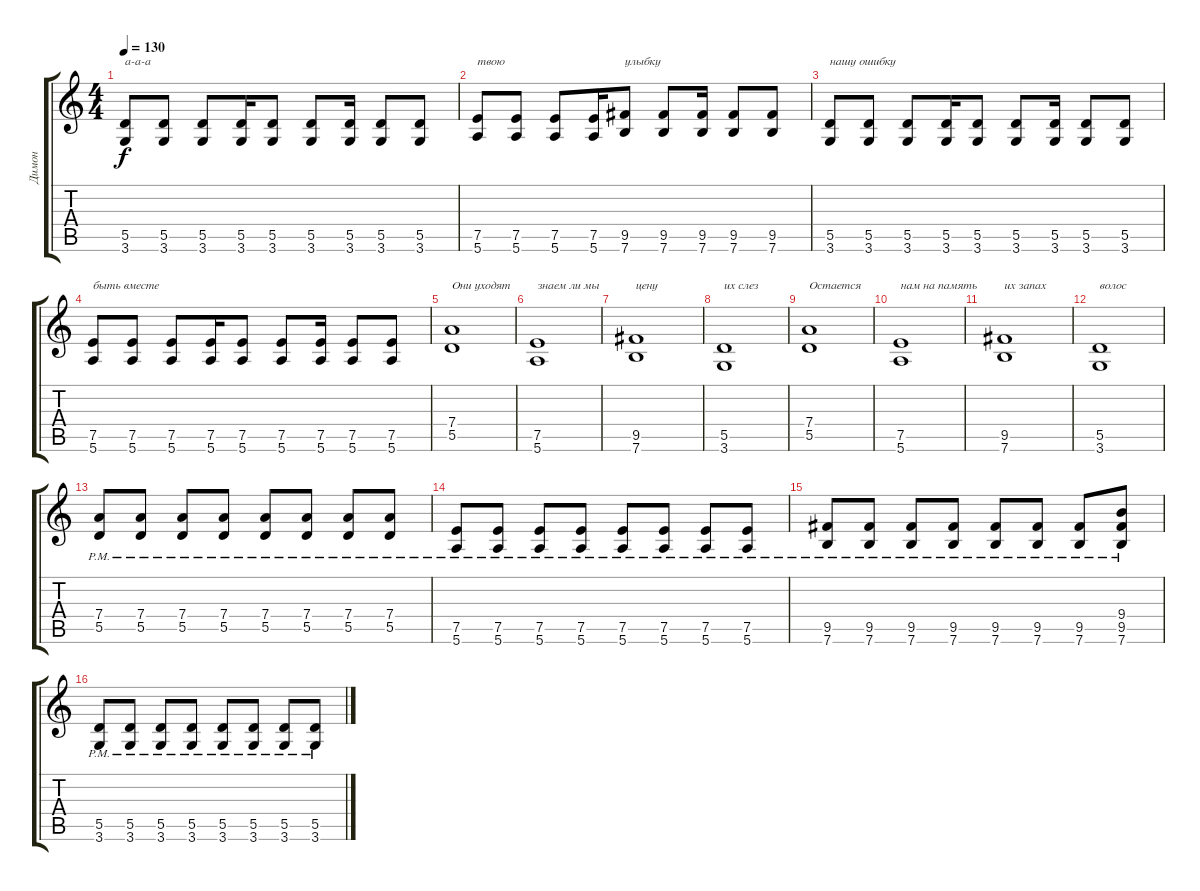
\track ("Димон" "Димон") {instrument overdrivenguitar}
\staff {score tabs}
\tuning (E4 B3 G3 D3 A2 E2) {hide}
\ts (4 4)
\tempo 130
\clef g2
\ks c
(5.5 3.6).8{txt "а-а-а" dy f} (5.5 3.6).8 (5.5 3.6).8 (5.5 3.6).16 (5.5 3.6).8 (5.5 3.6).8 (5.5 3.6).16 (5.5 3.6).8 (5.5 3.6).8 |
(7.5 5.6).8{txt "твою"} (7.5 5.6).8 (7.5 5.6).8 (7.5 5.6).16 (9.5 7.6).8{txt "улыбку"} (9.5 7.6).8 (9.5 7.6).16 (9.5 7.6).8 (9.5 7.6).8 |
(5.5 3.6).8{txt "нашу ошибку"} (5.5 3.6).8 (5.5 3.6).8 (5.5 3.6).16 (5.5 3.6).8 (5.5 3.6).8 (5.5 3.6).16 (5.5 3.6).8 (5.5 3.6).8 |
(7.5 5.6).8{txt "быть вместе"} (7.5 5.6).8 (7.5 5.6).8 (7.5 5.6).16 (7.5 5.6).8 (7.5 5.6).8 (7.5 5.6).16 (7.5 5.6).8 (7.5 5.6).8 |
(7.4 5.5).1{txt "Они уходят"} |
(7.5 5.6).1{txt "знаем ли мы "} |
(9.5 7.6).1{txt "цену"} |
(5.5 3.6).1{txt "их слез"} |
(7.4 5.5).1{txt "Остается"} |
(7.5 5.6).1{txt "нам на память"} |
(9.5 7.6).1{txt "их запах"} |
(5.5 3.6).1{txt "волос"} |
(7.4{pm} 5.5{pm}).8 (7.4{pm} 5.5{pm}).8 (7.4{pm} 5.5{pm}).8 (7.4{pm} 5.5{pm}).8 (7.4{pm} 5.5{pm}).8 (7.4{pm} 5.5{pm}).8 (7.4{pm} 5.5{pm}).8 (7.4{pm} 5.5{pm}).8 |
(7.5{pm} 5.6{pm}).8 (7.5{pm} 5.6{pm}).8 (7.5{pm} 5.6{pm}).8 (7.5{pm} 5.6{pm}).8 (7.5{pm} 5.6{pm}).8 (7.5{pm} 5.6{pm}).8 (7.5{pm} 5.6{pm}).8 (7.5{pm} 5.6{pm}).8 |
(9.5{pm} 7.6{pm}).8 (9.5{pm} 7.6{pm}).8 (9.5{pm} 7.6{pm}).8 (9.5{pm} 7.6{pm}).8 (9.5{pm} 7.6{pm}).8 (9.5{pm} 7.6{pm}).8 (9.5{pm} 7.6{pm}).8 (9.4{pm} 9.5 7.6{pm}).8 |
(5.5{pm} 3.6{pm}).8 (5.5{pm} 3.6{pm}).8 (5.5{pm} 3.6{pm}).8 (5.5{pm} 3.6{pm}).8 (5.5{pm} 3.6{pm}).8 (5.5{pm} 3.6{pm}).8 (5.5{pm} 3.6{pm}).8 (5.5{pm} 3.6{pm}).8
